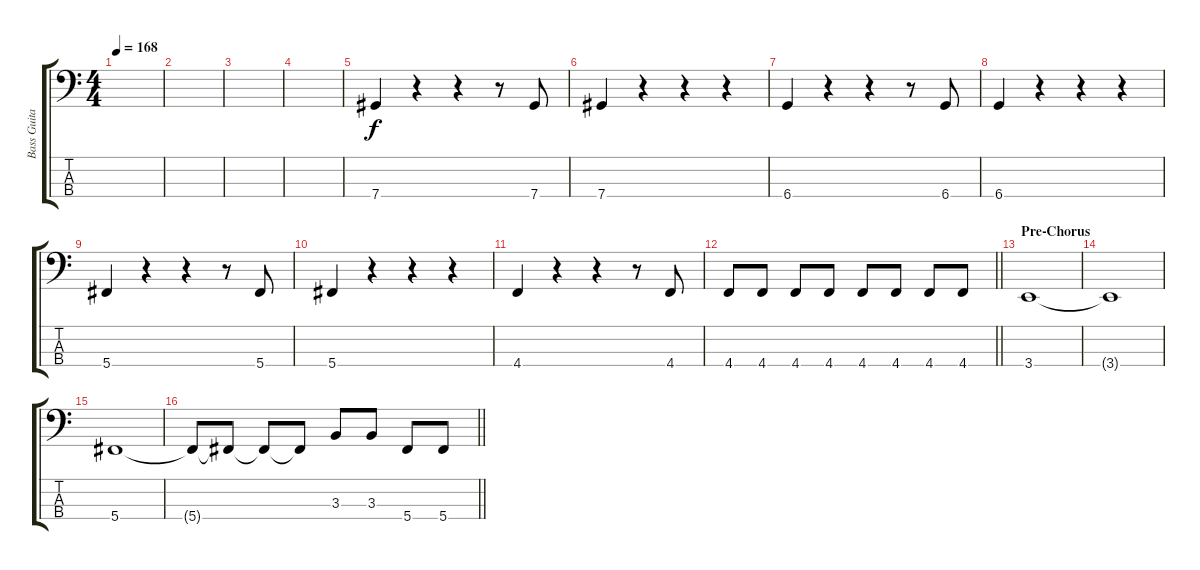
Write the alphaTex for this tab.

\track ("Bass Guitar" "Bass Guita") {instrument electricbassfinger}
\staff {score tabs}
\tuning (Gb2 Db2 Ab1 Db1) {hide}
\ts (4 4)
\tempo 168
\clef f4
\ks c
|
|
|
|
7.4.4 r.4 r.4 r.8 7.4.8 |
7.4.4 r.4 r.4 r.4 |
6.4.4 r.4 r.4 r.8 6.4.8 |
6.4.4 r.4 r.4 r.4 |
5.4.4 r.4 r.4 r.8 5.4.8 |
5.4.4 r.4 r.4 r.4 |
4.4.4 r.4 r.4 r.8 4.4.8 |
\barLineRight lightlight
4.4.8 4.4.8 4.4.8 4.4.8 4.4.8 4.4.8 4.4.8 4.4.8 |
\section ("" "Pre-Chorus")
3.4.1 |
3.4{t}.1 |
5.4.1 |
\barLineRight lightlight
5.4{t}.8 5.4{t}.8 5.4{t}.8 5.4{t}.8 3.3.8 3.3.8 5.4.8 5.4.8
